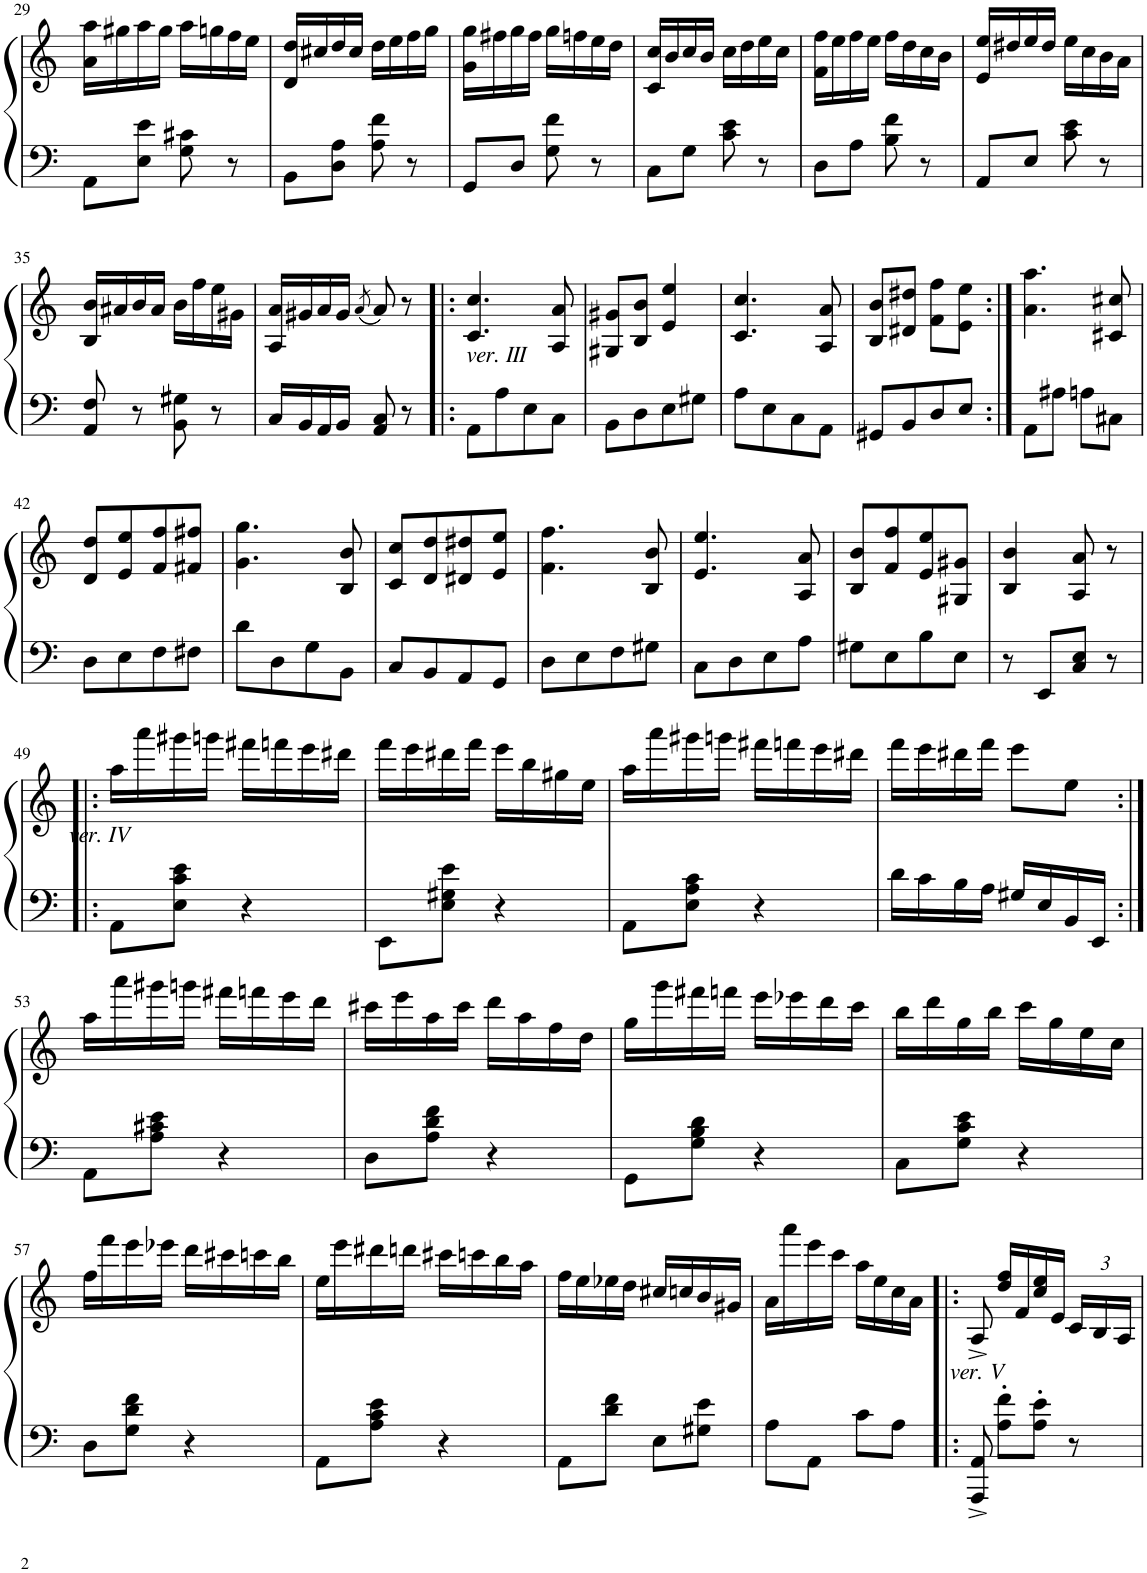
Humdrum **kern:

**kern	**kern
*part1	*part1
*staff2	*staff1
*I"Piano	*
*I'Pno.	*
!!LO:PB:g=z
*clefF4	*clefG2
*k[]	*k[]
*M2/4	*M2/4
=29	=29
8AA\L	16a\ 16aa\LL
.	16gg#X\
8E\ 8e\J	16aa\
.	16gg#\JJ
8G\ 8c#X\	16aa\LL
.	16ggn\
8r	16ff\
.	16ee\JJ
=30	=30
8BB\L	16d/ 16dd/LL
.	16cc#X/
8D\ 8A\J	16dd/
.	16cc#/JJ
8A\ 8f\	16dd\LL
.	16ee\
8r	16ff\
.	16gg\JJ
=31	=31
8GG/L	16g\ 16gg\LL
.	16ff#X\
8D/J	16gg\
.	16ff#\JJ
8G\ 8f\	16gg\LL
.	16ffn\
8r	16ee\
.	16dd\JJ
=32	=32
8C\L	16c/ 16cc/LL
.	16b/
8G\J	16cc/
.	16b/JJ
8c\ 8e\	16cc\LL
.	16dd\
8r	16ee\
.	16cc\JJ
=33	=33
8D\L	16f\ 16ff\LL
.	16ee\
8A\J	16ff\
.	16ee\JJ
8B\ 8f\	16ff\LL
.	16dd\
8r	16cc\
.	16b\JJ
=34	=34
8AA/L	16e/ 16ee/LL
.	16dd#X/
8E/J	16ee/
.	16dd#/JJ
8c\ 8e\	16ee\LL
.	16cc\
8r	16b\
.	16a\JJ
!!LO:LB:g=z
=35	=35
8AA/ 8F/	16B/ 16b/LL
.	16a#X/
8r	16b/
.	16a#/JJ
8BB\ 8G#X\	16b\LL
.	16ff\
8r	16ee\
.	16g#X\JJ
=36	=36
16C/LL	16A/ 16a/LL
16BB/	16g#X/
16AA/	16a/
16BB/JJ	16g#/JJ
.	(8qa/
8AA/ 8C/	8a/)
8r	8r
=37!|:	=37!|:
!	!LO:TX:b:i:t=ver. III
8AA\L	4.c/ 4.cc/
8A\	.
8E\	.
8C\J	8A/ 8a/
=38	=38
8BB\L	8G#X/ 8g#X/L
8D\	8B/ 8b/J
8E\	4e/ 4ee/
8G#X\J	.
=39	=39
8A\L	4.c/ 4.cc/
8E\	.
8C\	.
8AA\J	8A/ 8a/
=40	=40
8GG#X/L	8B/ 8b/L
8BB/	8d#X/ 8dd#X/J
8D/	8f\ 8ff\L
8E/J	8e\ 8ee\J
=41:|!	=41:|!
8AA\L	4.a\ 4.aa\
8A#X\J	.
8An\L	.
8C#X\J	8c#X/ 8cc#X/
!!LO:LB:g=z
=42	=42
8D\L	8d/ 8dd/L
8E\	8e/ 8ee/
8F\	8f/ 8ff/
8F#X\J	8f#X/ 8ff#X/J
=43	=43
8d\L	4.g\ 4.gg\
8D\	.
8G\	.
8BB\J	8B/ 8b/
=44	=44
8C/L	8c/ 8cc/L
8BB/	8d/ 8dd/
8AA/	8d#X/ 8dd#X/
8GG/J	8e/ 8ee/J
=45	=45
8D\L	4.f\ 4.ff\
8E\	.
8F\	.
8G#X\J	8B/ 8b/
=46	=46
8C\L	4.e/ 4.ee/
8D\	.
8E\	.
8A\J	8A/ 8a/
=47	=47
8G#X\L	8B/ 8b/L
8E\	8f/ 8ff/
8B\	8e/ 8ee/
8E\J	8G#X/ 8g#X/J
=48	=48
8r	4B/ 4b/
8EE/L	.
8C/ 8E/J	8A/ 8a/
8r	8r
!!LO:LB:g=z
=49!|:	=49!|:
!	!LO:TX:b:i:t=ver. IV
8AA\L	16aa\LL
.	16aaa\
8E\ 8c\ 8e\J	16ggg#X\
.	16gggn\JJ
4r	16fff#X\LL
.	16fffn\
.	16eee\
.	16ddd#X\JJ
=50	=50
8EE\L	16fff\LL
.	16eee\
8E\ 8G#X\ 8e\J	16ddd#X\
.	16fff\JJ
4r	16eee\LL
.	16bb\
.	16gg#X\
.	16ee\JJ
=51	=51
8AA\L	16aa\LL
.	16aaa\
8E\ 8A\ 8c\J	16ggg#X\
.	16gggn\JJ
4r	16fff#X\LL
.	16fffn\
.	16eee\
.	16ddd#X\JJ
=52	=52
16d\LL	16fff\LL
16c\	16eee\
16B\	16ddd#X\
16A\JJ	16fff\JJ
16G#X/LL	8eee\L
16E/	.
16BB/	8ee\J
16EE/JJ	.
!!LO:LB:g=z
=53:|!	=53:|!
8AA\L	16aa\LL
.	16aaa\
8A\ 8c#X\ 8e\J	16ggg#X\
.	16gggn\JJ
4r	16fff#X\LL
.	16fffn\
.	16eee\
.	16ddd\JJ
=54	=54
8D\L	16ccc#X\LL
.	16eee\
8A\ 8d\ 8f\J	16aa\
.	16ccc#\JJ
4r	16ddd\LL
.	16aa\
.	16ff\
.	16dd\JJ
=55	=55
8GG\L	16gg\LL
.	16ggg\
8G\ 8B\ 8d\J	16fff#X\
.	16fffn\JJ
4r	16eee\LL
.	16eee-X\
.	16ddd\
.	16ccc\JJ
=56	=56
8C\L	16bb\LL
.	16ddd\
8G\ 8c\ 8e\J	16gg\
.	16bb\JJ
4r	16ccc\LL
.	16gg\
.	16ee\
.	16cc\JJ
!!LO:LB:g=z
=57	=57
8D\L	16ff\LL
.	16fff\
8G\ 8d\ 8f\J	16eee\
.	16eee-X\JJ
4r	16ddd\LL
.	16ccc#X\
.	16cccn\
.	16bb\JJ
=58	=58
8AA\L	16ee\LL
.	16eee\
8A\ 8c\ 8e\J	16ddd#X\
.	16dddn\JJ
4r	16ccc#X\LL
.	16cccn\
.	16bb\
.	16aa\JJ
=59	=59
8AA\L	16ff\LL
.	16ee\
8d\ 8f\J	16ee-X\
.	16dd\JJ
8E\L	16cc#X/LL
.	16ccn/
8G#X\ 8e\J	16b/
.	16g#X/JJ
=60	=60
8A\L	16a\LL
.	16aaa\
8AA\J	16eee\
.	16ccc\JJ
8c\L	16aa\LL
.	16ee\
8A\J	16cc\
.	16a\JJ
=61!|:	=61!|:
!	!LO:TX:b:i:t=ver. V
8AAA/^ 8AA/^	8A^/
8A\' 8f\'L	16dd/ 16ff/LL
.	16f/
8A\' 8e\'J	16cc/ 16ee/
.	16e/JJ
*	*Xbrackettup
8r	24c/LL
.	24B/
.	24A/JJ
=	=
*-	*-
